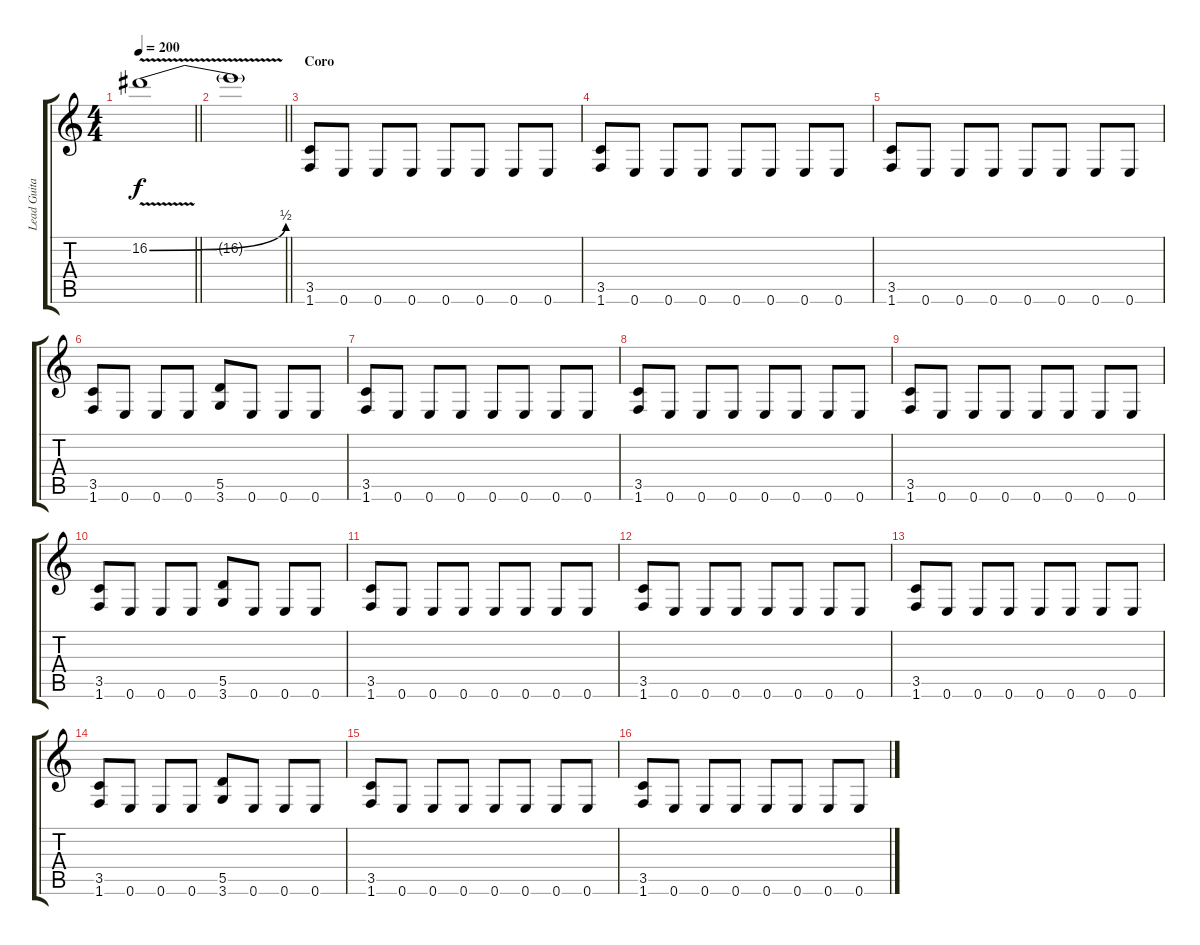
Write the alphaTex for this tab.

\track ("Lead Guitar- Distortion" "Lead Guita") {instrument distortionguitar}
\staff {score tabs}
\tuning (E4 B3 G3 D3 A2 E2) {hide}
\ts (4 4)
\tempo 200
\clef g2
\barLineRight lightlight
\ks c
16.2{be (bend 0 0 60 2) v}.1{dy f} |
\barLineRight lightlight
16.2{t}.1 |
\section ("" "Coro")
(3.5 1.6).8 0.6.8 0.6.8 0.6.8 0.6.8 0.6.8 0.6.8 0.6.8 |
(3.5 1.6).8 0.6.8 0.6.8 0.6.8 0.6.8 0.6.8 0.6.8 0.6.8 |
(3.5 1.6).8 0.6.8 0.6.8 0.6.8 0.6.8 0.6.8 0.6.8 0.6.8 |
(3.5 1.6).8 0.6.8 0.6.8 0.6.8 (5.5 3.6).8 0.6.8 0.6.8 0.6.8 |
(3.5 1.6).8 0.6.8 0.6.8 0.6.8 0.6.8 0.6.8 0.6.8 0.6.8 |
(3.5 1.6).8 0.6.8 0.6.8 0.6.8 0.6.8 0.6.8 0.6.8 0.6.8 |
(3.5 1.6).8 0.6.8 0.6.8 0.6.8 0.6.8 0.6.8 0.6.8 0.6.8 |
(3.5 1.6).8 0.6.8 0.6.8 0.6.8 (5.5 3.6).8 0.6.8 0.6.8 0.6.8 |
(3.5 1.6).8 0.6.8 0.6.8 0.6.8 0.6.8 0.6.8 0.6.8 0.6.8 |
(3.5 1.6).8 0.6.8 0.6.8 0.6.8 0.6.8 0.6.8 0.6.8 0.6.8 |
(3.5 1.6).8 0.6.8 0.6.8 0.6.8 0.6.8 0.6.8 0.6.8 0.6.8 |
(3.5 1.6).8 0.6.8 0.6.8 0.6.8 (5.5 3.6).8 0.6.8 0.6.8 0.6.8 |
(3.5 1.6).8 0.6.8 0.6.8 0.6.8 0.6.8 0.6.8 0.6.8 0.6.8 |
(3.5 1.6).8 0.6.8 0.6.8 0.6.8 0.6.8 0.6.8 0.6.8 0.6.8
